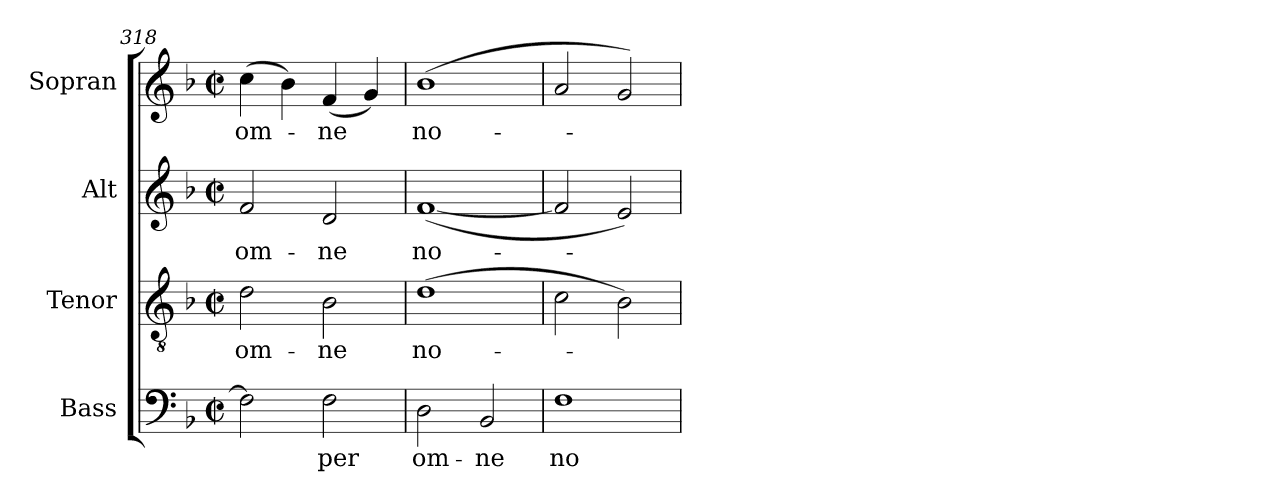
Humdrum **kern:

**kern	**text	**kern	**text	**kern	**text	**kern	**text
*part4	*part4	*part3	*part3	*part2	*part2	*part1	*part1
*staff4	*staff4	*staff3	*staff3	*staff2	*staff2	*staff1	*staff1
*I"Bass	*	*I"Tenor	*	*I"Alt	*	*I"Sopran	*
*I'B.	*	*I'T.	*	*I'A.	*	*I'S.	*
*clefF4	*	*clefGv2	*	*clefG2	*	*clefG2	*
*k[b-]	*	*k[b-]	*	*k[b-]	*	*k[b-]	*
*F:	*	*F:	*	*F:	*	*F:	*
*M2/2	*	*M2/2	*	*M2/2	*	*M2/2	*
*met(c|)	*	*met(c|)	*	*met(c|)	*	*met(c|)	*
=318	=318	=318	=318	=318	=318	=318	=318
!	!	!	!LO:LY:b	!	!LO:LY:b	!	!LO:LY:b
2F\]	.	2d\	om-	2f/	om-	(>4cc\	om-
.	.	.	.	.	.	4b-\)	.
!	!LO:LY:b	!	!LO:LY:b	!	!LO:LY:b	!	!LO:LY:b
2F\	-per	2B-\	-ne	2d/	-ne	(<4f/	-ne
.	.	.	.	.	.	4g/)	.
=319	=319	=319	=319	=319	=319	=319	=319
!	!LO:LY:b	!	!LO:LY:b	!	!LO:LY:b	!	!LO:LY:b
2D\	om-	(>1d	no-	(<[1f	no-	(>1b-	no-
!	!LO:LY:b	!	!	!	!	!	!
2BB-/	-ne	.	.	.	.	.	.
=320	=320	=320	=320	=320	=320	=320	=320
!	!LO:LY:b	!	!	!	!	!	!
1F	no-	2c\	.	2f/]	.	2a/	.
.	.	2B-\)	.	2e/)	.	2g/)	.
=	=	=	=	=	=	=	=
*-	*-	*-	*-	*-	*-	*-	*-
